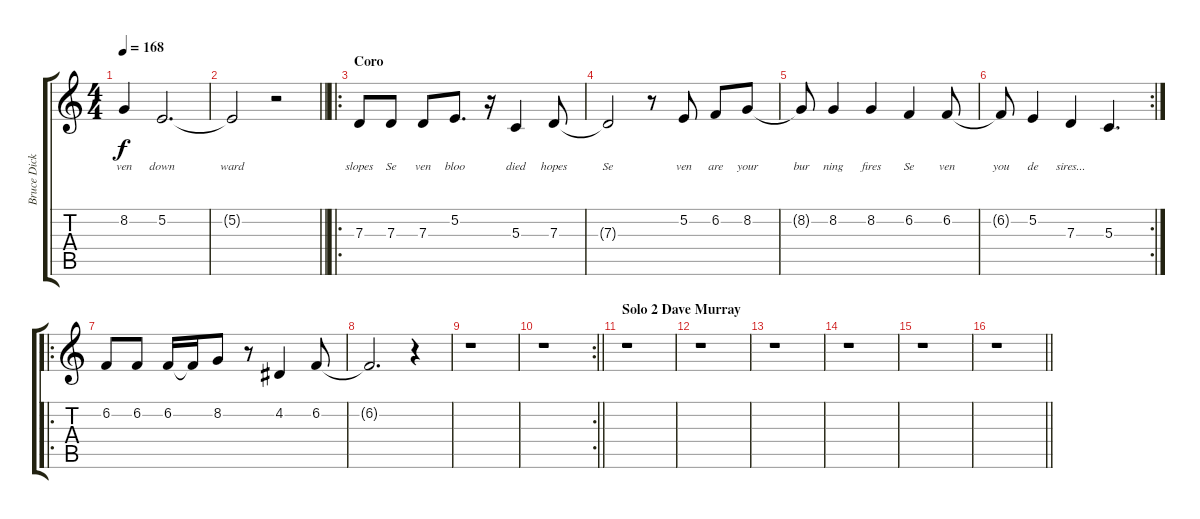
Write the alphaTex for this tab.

\track ("Bruce Dickinson" "Bruce Dick") {instrument lead2sawtooth}
\staff {score tabs}
\tuning (E4 B3 G3 D3 A2 E2) {hide}
\ts (4 4)
\tempo 168
\clef g2
\ks c
8.2{t}.4{lyrics (0 "ven") lyrics (1 "") lyrics (2 "") lyrics (3 "") lyrics (4 "") dy f} 5.2.2{d lyrics (0 "down") lyrics (1 "") lyrics (2 "") lyrics (3 "") lyrics (4 "")} |
\barLineRight lightlight
5.2{t}.2{lyrics (0 "ward") lyrics (1 "") lyrics (2 "") lyrics (3 "") lyrics (4 "")} r.2 |
\ro
\section ("" "Coro")
7.3.8{lyrics (0 "slopes") lyrics (1 "") lyrics (2 "") lyrics (3 "") lyrics (4 "")} 7.3.8{lyrics (0 "Se") lyrics (1 "") lyrics (2 "") lyrics (3 "") lyrics (4 "")} 7.3.8{lyrics (0 "ven") lyrics (1 "") lyrics (2 "") lyrics (3 "") lyrics (4 "")} 5.2.8{d lyrics (0 "bloo") lyrics (1 "") lyrics (2 "") lyrics (3 "") lyrics (4 "")} r.16 5.3.4{lyrics (0 "died") lyrics (1 "") lyrics (2 "") lyrics (3 "") lyrics (4 "")} 7.3.8{lyrics (0 "hopes") lyrics (1 "") lyrics (2 "") lyrics (3 "") lyrics (4 "")} |
7.3{t}.2{lyrics (0 "Se") lyrics (1 "") lyrics (2 "") lyrics (3 "") lyrics (4 "")} r.8 5.2.8{lyrics (0 "ven") lyrics (1 "") lyrics (2 "") lyrics (3 "") lyrics (4 "")} 6.2.8{lyrics (0 "are") lyrics (1 "") lyrics (2 "") lyrics (3 "") lyrics (4 "")} 8.2.8{lyrics (0 "your") lyrics (1 "") lyrics (2 "") lyrics (3 "") lyrics (4 "")} |
8.2{t}.8{lyrics (0 "bur") lyrics (1 "") lyrics (2 "") lyrics (3 "") lyrics (4 "")} 8.2.4{lyrics (0 "ning") lyrics (1 "") lyrics (2 "") lyrics (3 "") lyrics (4 "")} 8.2.4{lyrics (0 "fires") lyrics (1 "") lyrics (2 "") lyrics (3 "") lyrics (4 "")} 6.2.4{lyrics (0 "Se") lyrics (1 "") lyrics (2 "") lyrics (3 "") lyrics (4 "")} 6.2.8{lyrics (0 "ven") lyrics (1 "") lyrics (2 "") lyrics (3 "") lyrics (4 "")} |
\rc 2
6.2{t}.8{lyrics (0 "you") lyrics (1 "") lyrics (2 "") lyrics (3 "") lyrics (4 "")} 5.2.4{lyrics (0 "de") lyrics (1 "") lyrics (2 "") lyrics (3 "") lyrics (4 "")} 7.3.4{lyrics (0 "sires...") lyrics (1 "") lyrics (2 "") lyrics (3 "") lyrics (4 "")} 5.3.4{d} |
\ro
6.2.8 6.2.8 6.2.16 6.2{t}.16 8.2.8 r.8 4.2.4 6.2.8 |
6.2{t}.2{d} r.4 |
r.1 |
\rc 2
\barLineRight lightlight
r.1 |
\section ("" "Solo 2 Dave Murray")
r.1 |
r.1 |
r.1 |
r.1 |
r.1 |
\barLineRight lightlight
r.1
